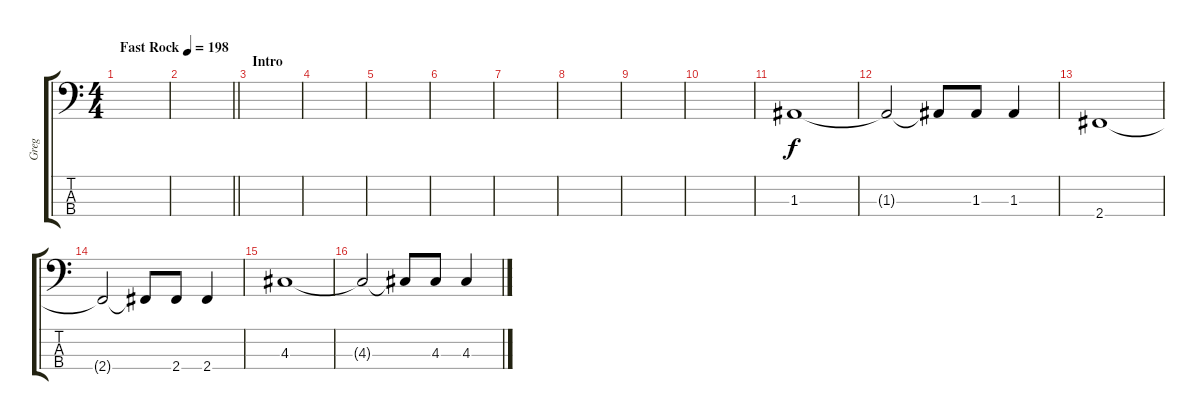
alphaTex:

\track ("Greg" "Greg") {instrument electricbasspick}
\staff {score tabs}
\tuning (G2 D2 A1 E1) {hide}
\ts (4 4)
\tempo (198 "Fast Rock")
\clef f4
\ks c
|
\barLineRight lightlight
|
\section ("" "Intro")
|
|
|
|
|
|
|
|
1.3.1 |
1.3{t}.2 1.3{t}.8 1.3.8 1.3.4 |
2.4.1 |
2.4{t}.2 2.4{t}.8 2.4.8 2.4.4 |
4.3.1 |
4.3{t}.2 4.3{t}.8 4.3.8 4.3.4
